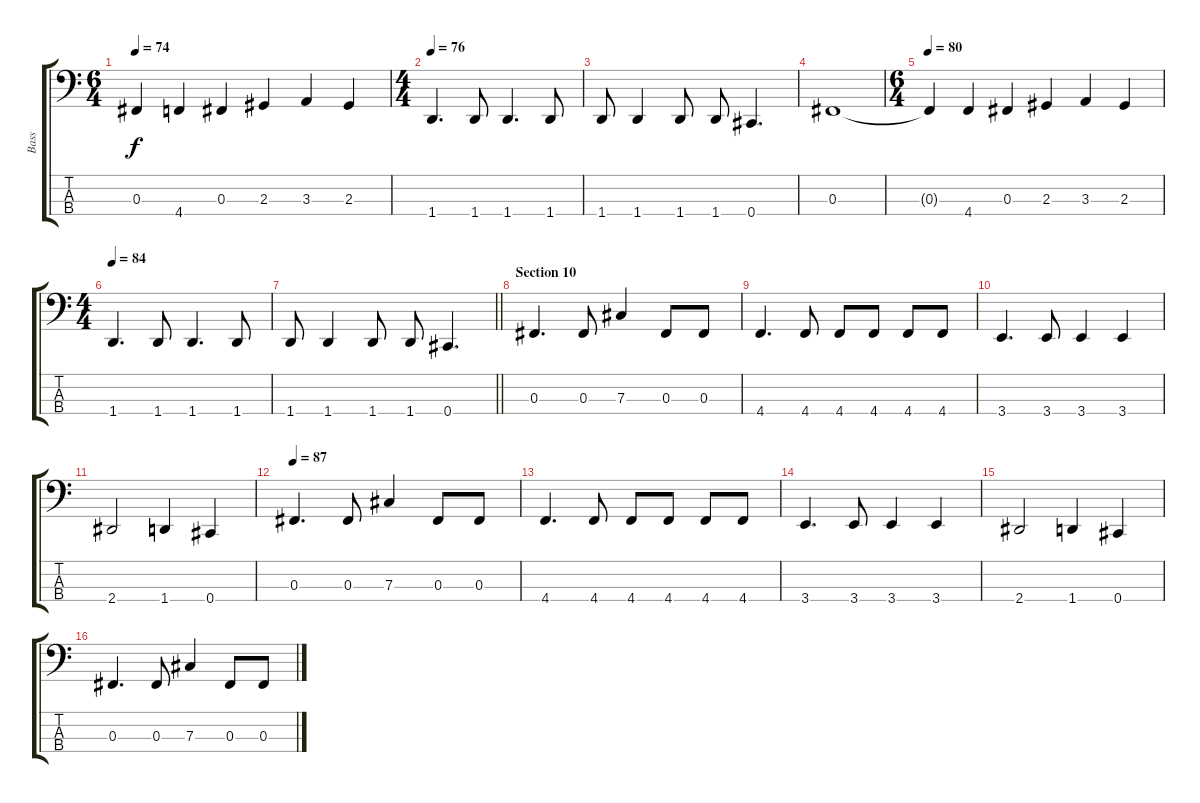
\track ("Bass" "Bass") {instrument electricbassfinger}
\staff {score tabs}
\tuning (E2 B1 Gb1 Db1) {hide}
\ts (6 4)
\tempo 74
\clef f4
\ks c
0.3{t}.4{dy f} 4.4.4 0.3.4 2.3.4 3.3.4 2.3.4 |
\ts (4 4)
\tempo 76
1.4.4{d} 1.4.8 1.4.4{d} 1.4.8 |
1.4.8 1.4.4 1.4.8 1.4.8 0.4.4{d} |
0.3.1 |
\ts (6 4)
\tempo 80
0.3{t}.4 4.4.4 0.3.4 2.3.4 3.3.4 2.3.4 |
\ts (4 4)
\tempo 84
1.4.4{d} 1.4.8 1.4.4{d} 1.4.8 |
\barLineRight lightlight
1.4.8 1.4.4 1.4.8 1.4.8 0.4.4{d} |
\section ("" "Section 10")
0.3.4{d} 0.3.8 7.3.4 0.3.8 0.3.8 |
4.4.4{d} 4.4.8 4.4.8 4.4.8 4.4.8 4.4.8 |
3.4.4{d} 3.4.8 3.4.4 3.4.4 |
2.4.2 1.4.4 0.4.4 |
\tempo 87
0.3.4{d} 0.3.8 7.3.4 0.3.8 0.3.8 |
4.4.4{d} 4.4.8 4.4.8 4.4.8 4.4.8 4.4.8 |
3.4.4{d} 3.4.8 3.4.4 3.4.4 |
2.4.2 1.4.4 0.4.4 |
0.3.4{d} 0.3.8 7.3.4 0.3.8 0.3.8
